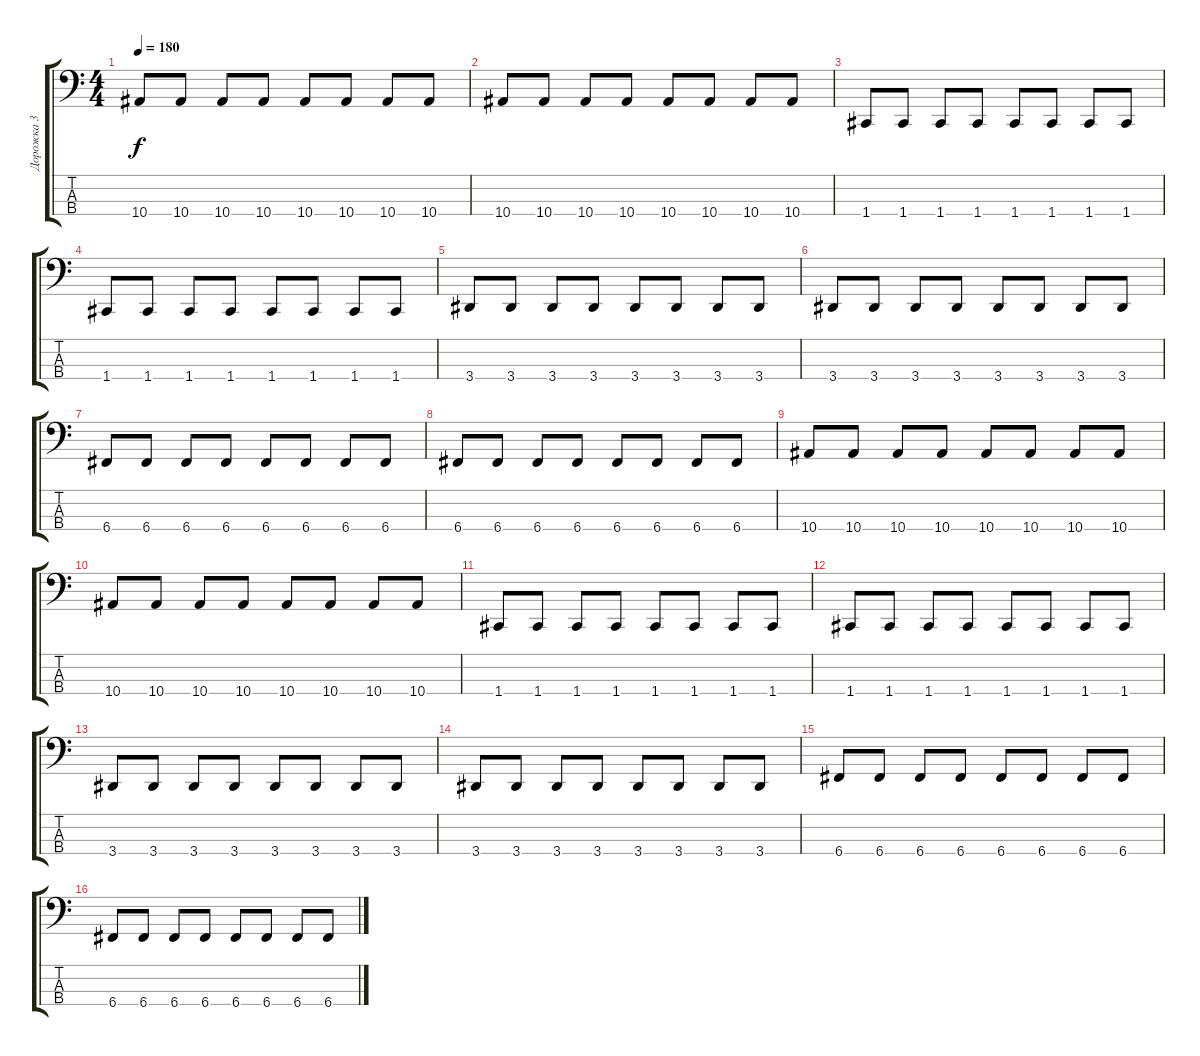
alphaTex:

\track ("Дорожка 3" "Дорожка 3") {instrument electricbassfinger}
\staff {score tabs}
\tuning (F2 C2 G1 C1) {hide}
\ts (4 4)
\tempo 180
\clef f4
\ks c
10.4.8{dy f} 10.4.8 10.4.8 10.4.8 10.4.8 10.4.8 10.4.8 10.4.8 |
10.4.8 10.4.8 10.4.8 10.4.8 10.4.8 10.4.8 10.4.8 10.4.8 |
1.4.8 1.4.8 1.4.8 1.4.8 1.4.8 1.4.8 1.4.8 1.4.8 |
1.4.8 1.4.8 1.4.8 1.4.8 1.4.8 1.4.8 1.4.8 1.4.8 |
3.4.8 3.4.8 3.4.8 3.4.8 3.4.8 3.4.8 3.4.8 3.4.8 |
3.4.8 3.4.8 3.4.8 3.4.8 3.4.8 3.4.8 3.4.8 3.4.8 |
6.4.8 6.4.8 6.4.8 6.4.8 6.4.8 6.4.8 6.4.8 6.4.8 |
6.4.8 6.4.8 6.4.8 6.4.8 6.4.8 6.4.8 6.4.8 6.4.8 |
10.4.8 10.4.8 10.4.8 10.4.8 10.4.8 10.4.8 10.4.8 10.4.8 |
10.4.8 10.4.8 10.4.8 10.4.8 10.4.8 10.4.8 10.4.8 10.4.8 |
1.4.8 1.4.8 1.4.8 1.4.8 1.4.8 1.4.8 1.4.8 1.4.8 |
1.4.8 1.4.8 1.4.8 1.4.8 1.4.8 1.4.8 1.4.8 1.4.8 |
3.4.8 3.4.8 3.4.8 3.4.8 3.4.8 3.4.8 3.4.8 3.4.8 |
3.4.8 3.4.8 3.4.8 3.4.8 3.4.8 3.4.8 3.4.8 3.4.8 |
6.4.8 6.4.8 6.4.8 6.4.8 6.4.8 6.4.8 6.4.8 6.4.8 |
6.4.8 6.4.8 6.4.8 6.4.8 6.4.8 6.4.8 6.4.8 6.4.8
